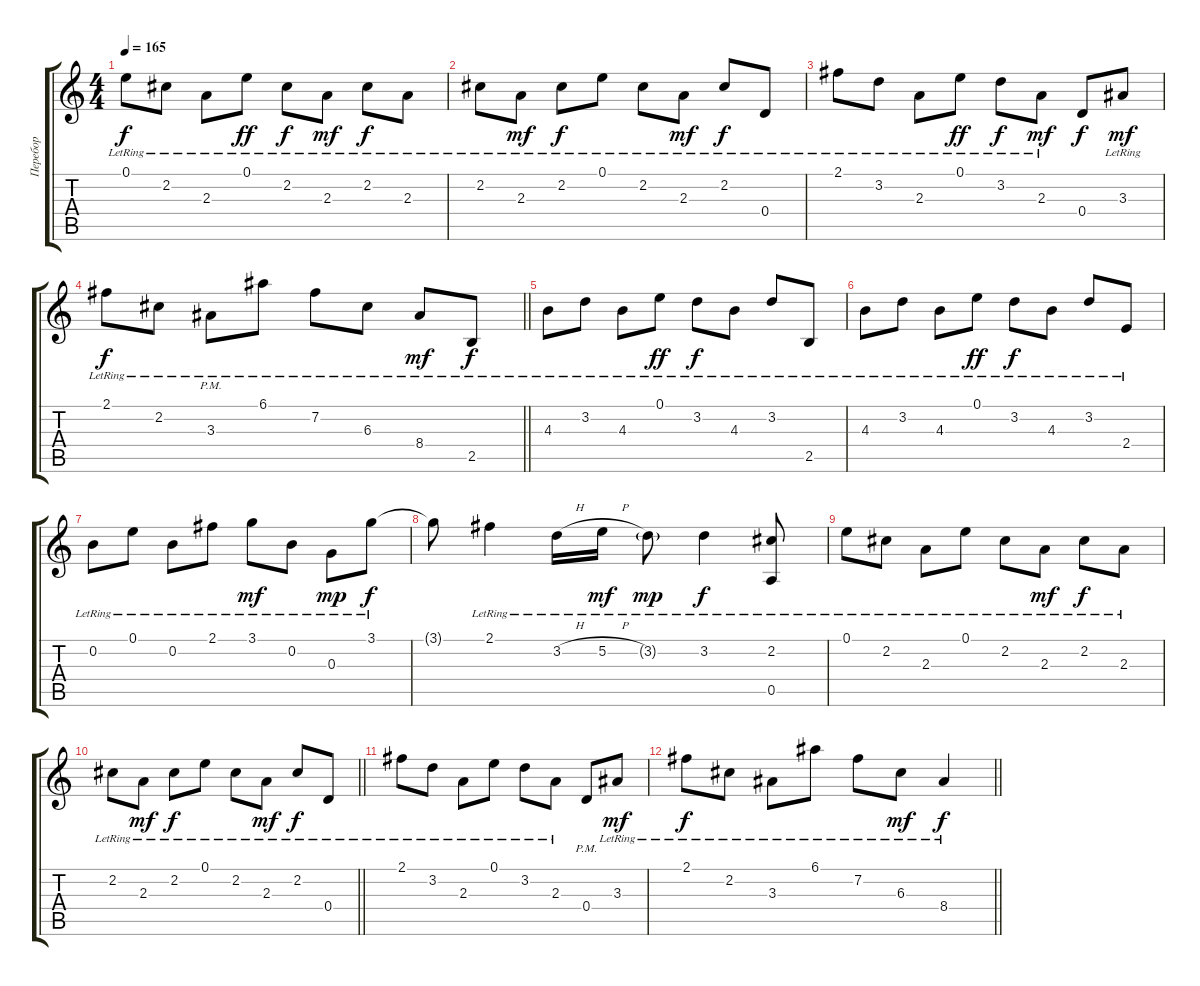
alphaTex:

\track ("Перебор" "Перебор") {instrument acousticguitarsteel}
\staff {score tabs}
\tuning (E4 B3 G3 D3 A2 E2) {hide}
\ts (4 4)
\tempo 165
\clef g2
\ks c
0.1{lr}.8{dy f} 2.2{lr}.8 2.3{lr}.8 0.1{lr}.8{dy ff} 2.2{lr}.8{dy f} 2.3{lr}.8{dy mf} 2.2{lr}.8{dy f} 2.3{lr}.8 |
2.2{lr}.8 2.3{lr}.8{dy mf} 2.2{lr}.8{dy f} 0.1{lr}.8 2.2{lr}.8 2.3{lr}.8{dy mf} 2.2{lr}.8{dy f} 0.4{lr}.8 |
2.1{lr}.8 3.2{lr}.8 2.3{lr}.8 0.1{lr}.8{dy ff} 3.2{lr}.8{dy f} 2.3{lr}.8{dy mf} 0.4.8{dy f} 3.3{lr}.8{dy mf} |
\barLineRight lightlight
2.1{lr}.8{dy f} 2.2{lr}.8 3.3{pm lr}.8 6.1{lr}.8 7.2{lr}.8 6.3{lr}.8 8.4{lr}.8{dy mf} 2.5{lr}.8{dy f} |
4.3{lr}.8 3.2{lr}.8 4.3{lr}.8 0.1{lr}.8{dy ff} 3.2{lr}.8{dy f} 4.3{lr}.8 3.2{lr}.8 2.5{lr}.8 |
4.3{lr}.8 3.2{lr}.8 4.3{lr}.8 0.1{lr}.8{dy ff} 3.2{lr}.8{dy f} 4.3{lr}.8 3.2{lr}.8 2.4{lr}.8 |
0.2{lr}.8 0.1{lr}.8 0.2{lr}.8 2.1{lr}.8 3.1{lr}.8{dy mf} 0.2{lr}.8 0.3{lr}.8{dy mp} 3.1{lr}.8{dy f} |
3.1{t}.8 2.1{lr}.4 3.2{h lr}.16 5.2{h lr}.16{dy mf} 3.2{g lr}.8{dy mp} 3.2{lr}.4{dy f} (2.2{lr} 0.5{lr}).8 |
0.1{lr}.8 2.2{lr}.8 2.3{lr}.8 0.1{lr}.8 2.2{lr}.8 2.3{lr}.8{dy mf} 2.2{lr}.8{dy f} 2.3{lr}.8 |
\barLineRight lightlight
2.2{lr}.8 2.3{lr}.8{dy mf} 2.2{lr}.8{dy f} 0.1{lr}.8 2.2{lr}.8 2.3{lr}.8{dy mf} 2.2{lr}.8{dy f} 0.4{lr}.8 |
2.1{lr}.8 3.2{lr}.8 2.3{lr}.8 0.1{lr}.8 3.2{lr}.8 2.3{lr}.8 0.4{pm}.8 3.3{lr}.8{dy mf} |
\barLineRight lightlight
2.1{lr}.8{dy f} 2.2{lr}.8 3.3{lr}.8 6.1{lr}.8 7.2{lr}.8 6.3{lr}.8{dy mf} 8.4{lr}.4{dy f}
